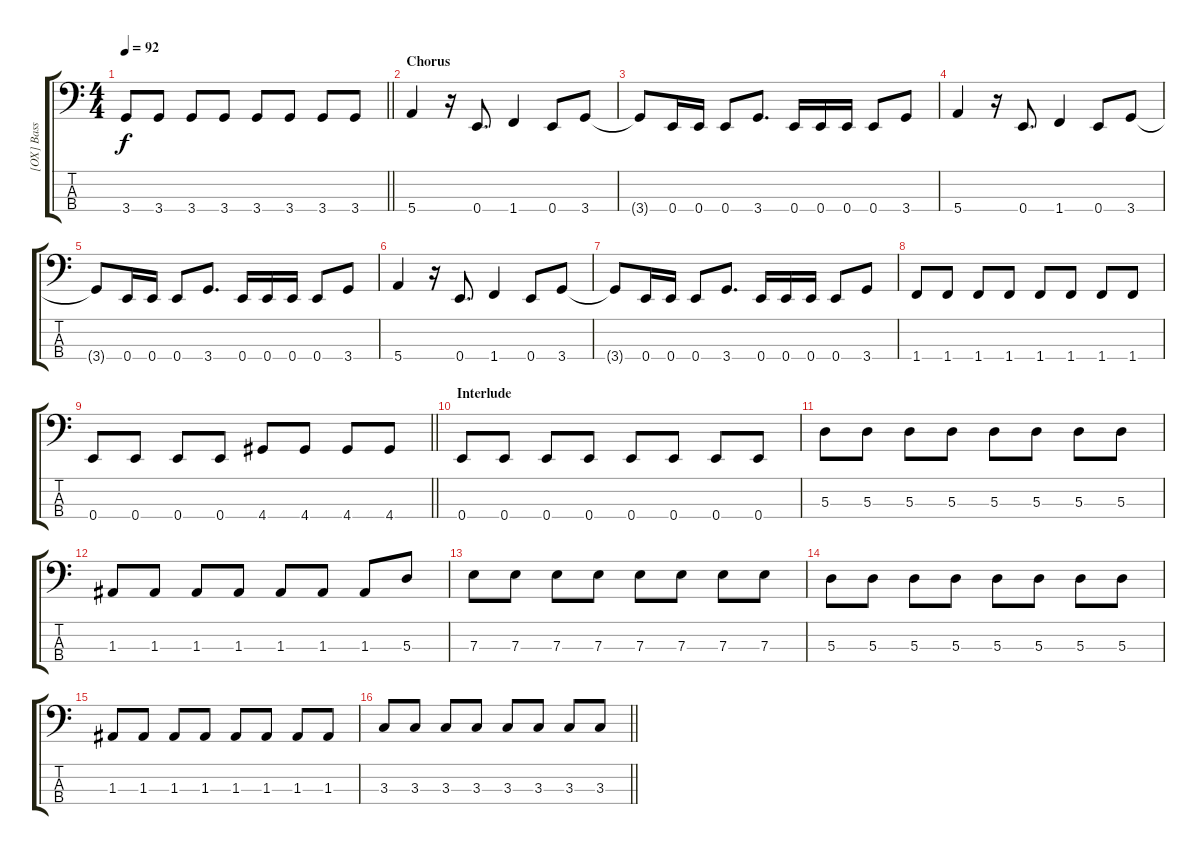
\track ("[OX] Bass" "[OX] Bass") {instrument electricbassfinger}
\staff {score tabs}
\tuning (G2 D2 A1 E1) {hide}
\ts (4 4)
\tempo 92
\clef f4
\barLineRight lightlight
\ks c
3.4.8{dy f} 3.4.8 3.4.8 3.4.8 3.4.8 3.4.8 3.4.8 3.4.8 |
\section ("" "Chorus")
5.4.4 r.16 0.4.8{d} 1.4.4 0.4.8 3.4.8 |
3.4{t}.8 0.4.16 0.4.16 0.4.8 3.4.8{d} 0.4.16 0.4.16 0.4.16 0.4.8 3.4.8 |
5.4.4 r.16 0.4.8{d} 1.4.4 0.4.8 3.4.8 |
3.4{t}.8 0.4.16 0.4.16 0.4.8 3.4.8{d} 0.4.16 0.4.16 0.4.16 0.4.8 3.4.8 |
5.4.4 r.16 0.4.8{d} 1.4.4 0.4.8 3.4.8 |
3.4{t}.8 0.4.16 0.4.16 0.4.8 3.4.8{d} 0.4.16 0.4.16 0.4.16 0.4.8 3.4.8 |
1.4.8 1.4.8 1.4.8 1.4.8 1.4.8 1.4.8 1.4.8 1.4.8 |
\barLineRight lightlight
0.4.8 0.4.8 0.4.8 0.4.8 4.4.8 4.4.8 4.4.8 4.4.8 |
\section ("" "Interlude")
0.4.8 0.4.8 0.4.8 0.4.8 0.4.8 0.4.8 0.4.8 0.4.8 |
5.3.8 5.3.8 5.3.8 5.3.8 5.3.8 5.3.8 5.3.8 5.3.8 |
1.3.8 1.3.8 1.3.8 1.3.8 1.3.8 1.3.8 1.3.8 5.3.8 |
7.3.8 7.3.8 7.3.8 7.3.8 7.3.8 7.3.8 7.3.8 7.3.8 |
5.3.8 5.3.8 5.3.8 5.3.8 5.3.8 5.3.8 5.3.8 5.3.8 |
1.3.8 1.3.8 1.3.8 1.3.8 1.3.8 1.3.8 1.3.8 1.3.8 |
\barLineRight lightlight
3.3.8 3.3.8 3.3.8 3.3.8 3.3.8 3.3.8 3.3.8 3.3.8
